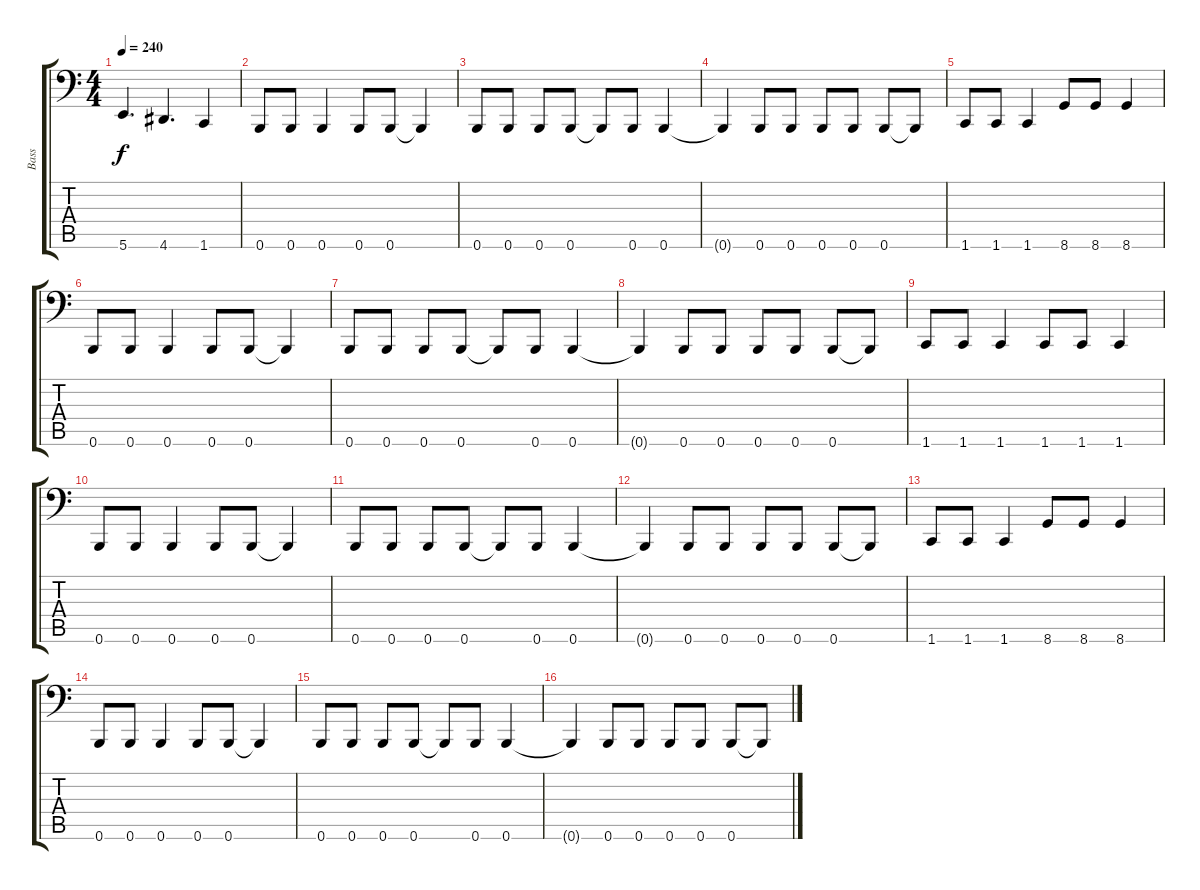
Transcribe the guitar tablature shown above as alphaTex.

\track ("Bass" "Bass") {instrument electricbassfinger}
\staff {score tabs}
\tuning (Db3 Ab2 E2 B1 Gb1 B0) {hide}
\ts (4 4)
\tempo 240
\clef f4
\ks c
5.6.4{d dy f} 4.6.4{d} 1.6.4 |
0.6.8 0.6.8 0.6.4 0.6.8 0.6.8 0.6{t}.4 |
0.6.8 0.6.8 0.6.8 0.6.8 0.6{t}.8 0.6.8 0.6.4 |
0.6{t}.4 0.6.8 0.6.8 0.6.8 0.6.8 0.6.8 0.6{t}.8 |
1.6.8 1.6.8 1.6.4 8.6.8 8.6.8 8.6.4 |
0.6.8 0.6.8 0.6.4 0.6.8 0.6.8 0.6{t}.4 |
0.6.8 0.6.8 0.6.8 0.6.8 0.6{t}.8 0.6.8 0.6.4 |
0.6{t}.4 0.6.8 0.6.8 0.6.8 0.6.8 0.6.8 0.6{t}.8 |
1.6.8 1.6.8 1.6.4 1.6.8 1.6.8 1.6.4 |
0.6.8 0.6.8 0.6.4 0.6.8 0.6.8 0.6{t}.4 |
0.6.8 0.6.8 0.6.8 0.6.8 0.6{t}.8 0.6.8 0.6.4 |
0.6{t}.4 0.6.8 0.6.8 0.6.8 0.6.8 0.6.8 0.6{t}.8 |
1.6.8 1.6.8 1.6.4 8.6.8 8.6.8 8.6.4 |
0.6.8 0.6.8 0.6.4 0.6.8 0.6.8 0.6{t}.4 |
0.6.8 0.6.8 0.6.8 0.6.8 0.6{t}.8 0.6.8 0.6.4 |
0.6{t}.4 0.6.8 0.6.8 0.6.8 0.6.8 0.6.8 0.6{t}.8
